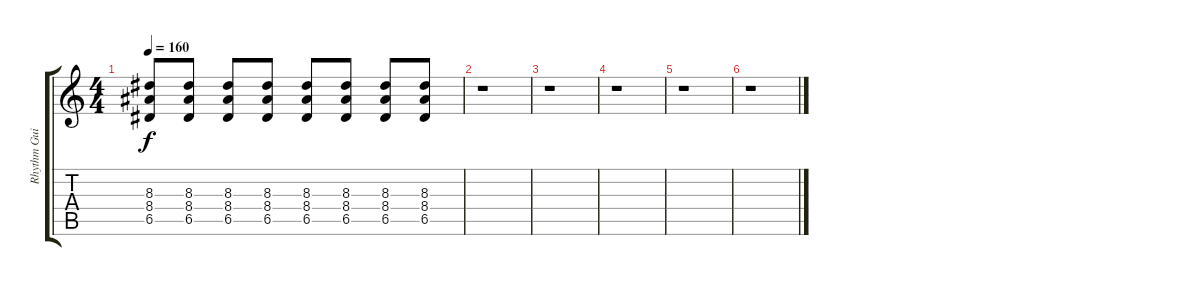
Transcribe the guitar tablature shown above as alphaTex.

\track ("Rhythm Guitar" "Rhythm Gui") {instrument overdrivenguitar}
\staff {score tabs}
\tuning (E4 B3 G3 D3 A2 E2) {hide}
\ts (4 4)
\tempo 160
\clef g2
\ks c
(8.3 8.4 6.5).8{dy f} (8.3 8.4 6.5).8 (8.3 8.4 6.5).8 (8.3 8.4 6.5).8 (8.3 8.4 6.5).8 (8.3 8.4 6.5).8 (8.3 8.4 6.5).8 (8.3 8.4 6.5).8 |
r.1 |
r.1 |
r.1 |
r.1 |
r.1
